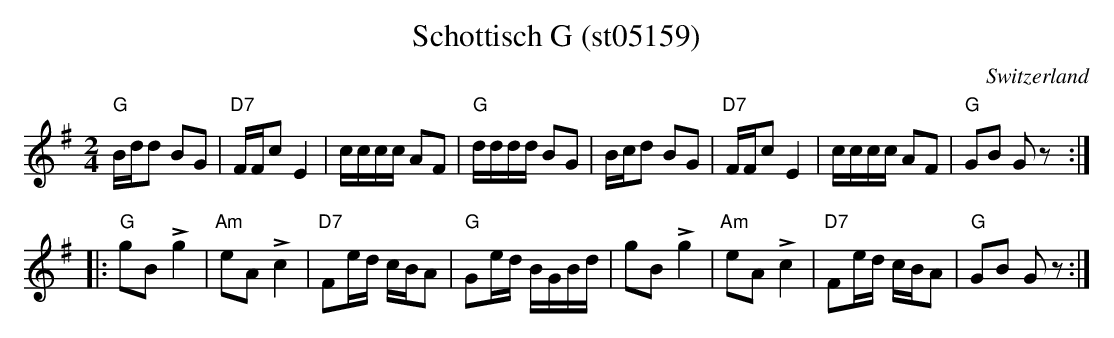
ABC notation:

X:1
T:Schottisch G (st05159)
M:2/4
L:1/16
O:Switzerland
K:G major
"G"Bdd2 B2G2 | "D7"FFc2 E4 | cccc A2F2 | "G"dddd B2G2 | Bcd2 B2G2 | "D7"FFc2E4 | cccc A2F2 | "G"G2B2 G2z2 :|
|: "G"g2B2 !>!g4 | "Am"e2A2 !>!c4 | "D7"F2ed cBA2 | "G"G2ed BGBd | g2B2 !>!g4 | "Am"e2A2 !>!c4 | "D7"F2ed cBA2 | "G"G2B2 G2z2 :|
